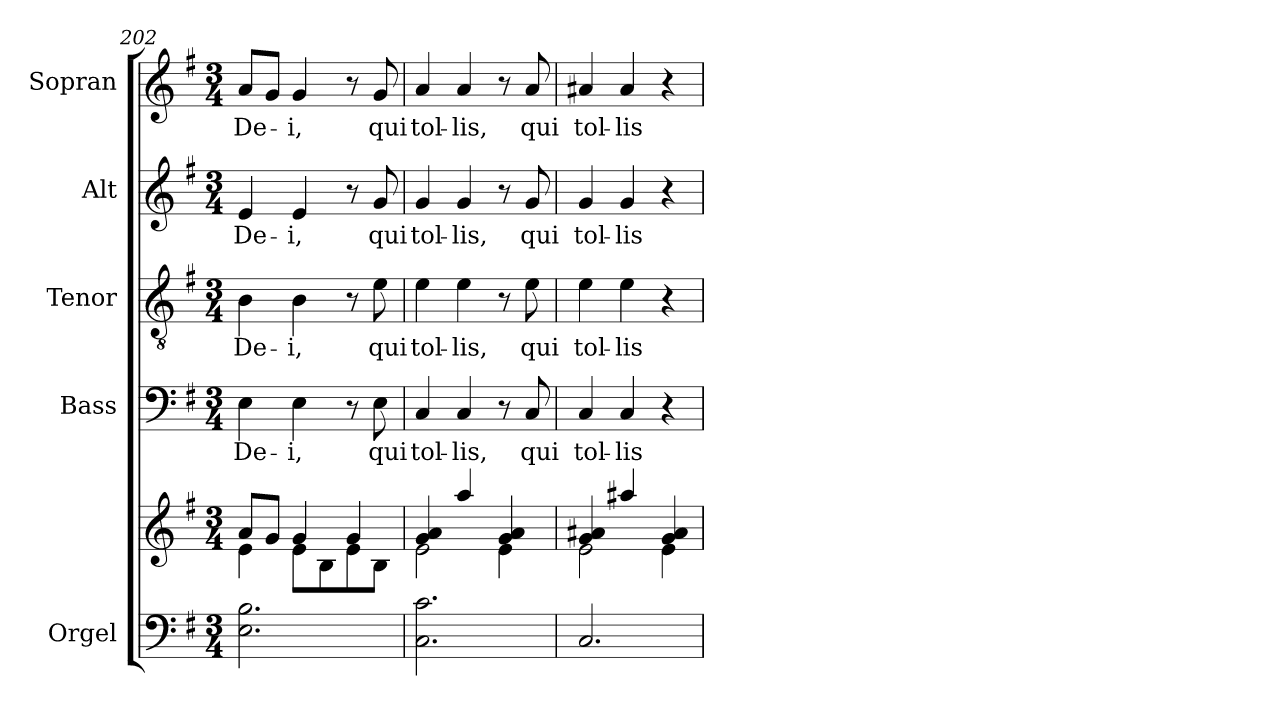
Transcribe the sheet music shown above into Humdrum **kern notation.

**kern	**kern	**kern	**text	**kern	**text	**kern	**text	**kern	**text
*part5	*part5	*part4	*part4	*part3	*part3	*part2	*part2	*part1	*part1
*staff6	*staff5	*staff4	*staff4	*staff3	*staff3	*staff2	*staff2	*staff1	*staff1
*I"Orgel	*	*I"Bass	*	*I"Tenor	*	*I"Alt	*	*I"Sopran	*
*I'Org.	*	*I'B.	*	*I'T.	*	*I'A.	*	*I'S.	*
*clefF4	*clefG2	*clefF4	*	*clefGv2	*	*clefG2	*	*clefG2	*
*k[f#]	*k[f#]	*k[f#]	*	*k[f#]	*	*k[f#]	*	*k[f#]	*
*G:	*G:	*G:	*	*G:	*	*G:	*	*G:	*
*M3/4	*M3/4	*M3/4	*	*M3/4	*	*M3/4	*	*M3/4	*
=202	=202	=202	=202	=202	=202	=202	=202	=202	=202
*	*^	*	*	*	*	*	*	*	*
!	!	!	!	!LO:LY:b	!	!LO:LY:b	!	!LO:LY:b	!	!LO:LY:b
2.E\ 2.B\	8a/L	4e\	4E\	De-	4B\	De-	4e/	De-	8a/L	De-
.	8g/J	.	.	.	.	.	.	.	8g/J	.
!	!	!	!	!LO:LY:b	!	!LO:LY:b	!	!LO:LY:b	!	!LO:LY:b
.	4g/	8e\L	4E\	-i,	4B\	-i,	4e/	-i,	4g/	-i,
.	.	8B\	.	.	.	.	.	.	.	.
.	4g/	8e\	8r	.	8r	.	8r	.	8r	.
!	!	!	!	!LO:LY:b	!	!LO:LY:b	!	!LO:LY:b	!	!LO:LY:b
.	.	8B\J	8E\	qui	8e\	qui	8g/	qui	8g/	qui
=203	=203	=203	=203	=203	=203	=203	=203	=203	=203	=203
!	!	!	!	!LO:LY:b	!	!LO:LY:b	!	!LO:LY:b	!	!LO:LY:b
2.C\ 2.c\	4g/ 4a/	2e\	4C/	tol-	4e\	tol-	4g/	tol-	4a/	tol-
!	!	!	!	!LO:LY:b	!	!LO:LY:b	!	!LO:LY:b	!	!LO:LY:b
.	4aa/	.	4C/	-lis,	4e\	-lis,	4g/	-lis,	4a/	-lis,
.	4g/ 4a/	4e\	8r	.	8r	.	8r	.	8r	.
!	!	!	!	!LO:LY:b	!	!LO:LY:b	!	!LO:LY:b	!	!LO:LY:b
.	.	.	8C/	qui	8e\	qui	8g/	qui	8a/	qui
=204	=204	=204	=204	=204	=204	=204	=204	=204	=204	=204
!	!	!	!	!LO:LY:b	!	!LO:LY:b	!	!LO:LY:b	!	!LO:LY:b
2.C/	4g/ 4a#X/	2e\	4C/	tol-	4e\	tol-	4g/	tol-	4a#X/	tol-
!	!	!	!	!LO:LY:b	!	!LO:LY:b	!	!LO:LY:b	!	!LO:LY:b
.	4aa#X/	.	4C/	-lis	4e\	-lis	4g/	-lis	4a#/	-lis
.	4g/ 4a#/	4e\	4r	.	4r	.	4r	.	4r	.
*	*v	*v	*	*	*	*	*	*	*	*
=	=	=	=	=	=	=	=	=	=
*-	*-	*-	*-	*-	*-	*-	*-	*-	*-
